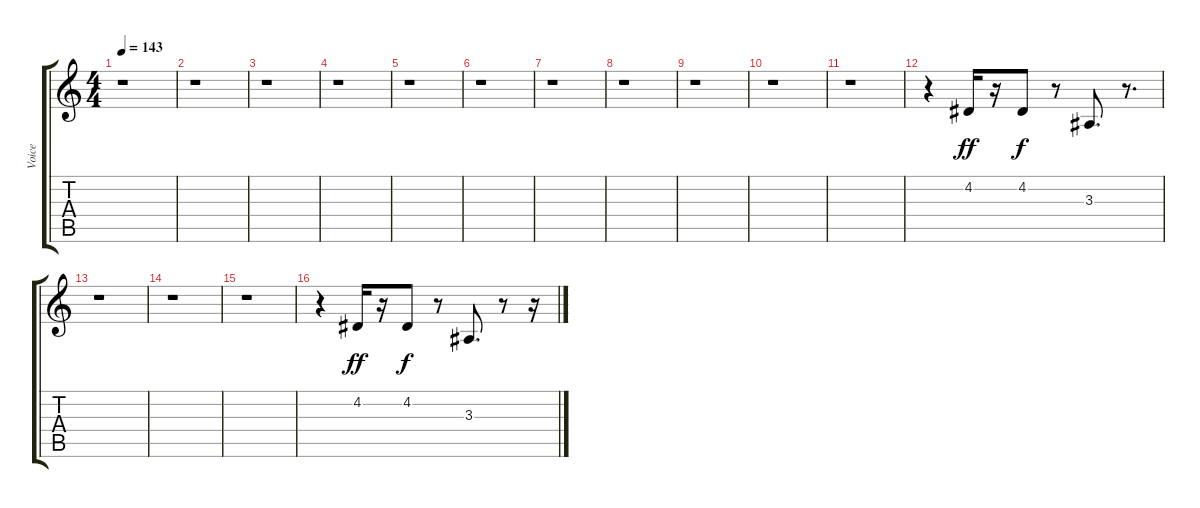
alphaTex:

\track ("Voice" "Voice") {instrument tenorsax}
\staff {score tabs}
\tuning (E4 B3 G3 D3 A2 E2) {hide}
\ts (4 4)
\tempo 143
\clef g2
\ks c
r.1{dy f} |
r.1 |
r.1 |
r.1 |
r.1 |
r.1 |
r.1 |
r.1 |
r.1 |
r.1 |
r.1 |
r.4 4.2.16{dy ff} r.16 4.2.8{dy f} r.8 3.3.8{d} r.8{d} |
r.1 |
r.1 |
r.1 |
r.4 4.2.16{dy ff} r.16 4.2.8{dy f} r.8 3.3.8{d} r.8 r.16
